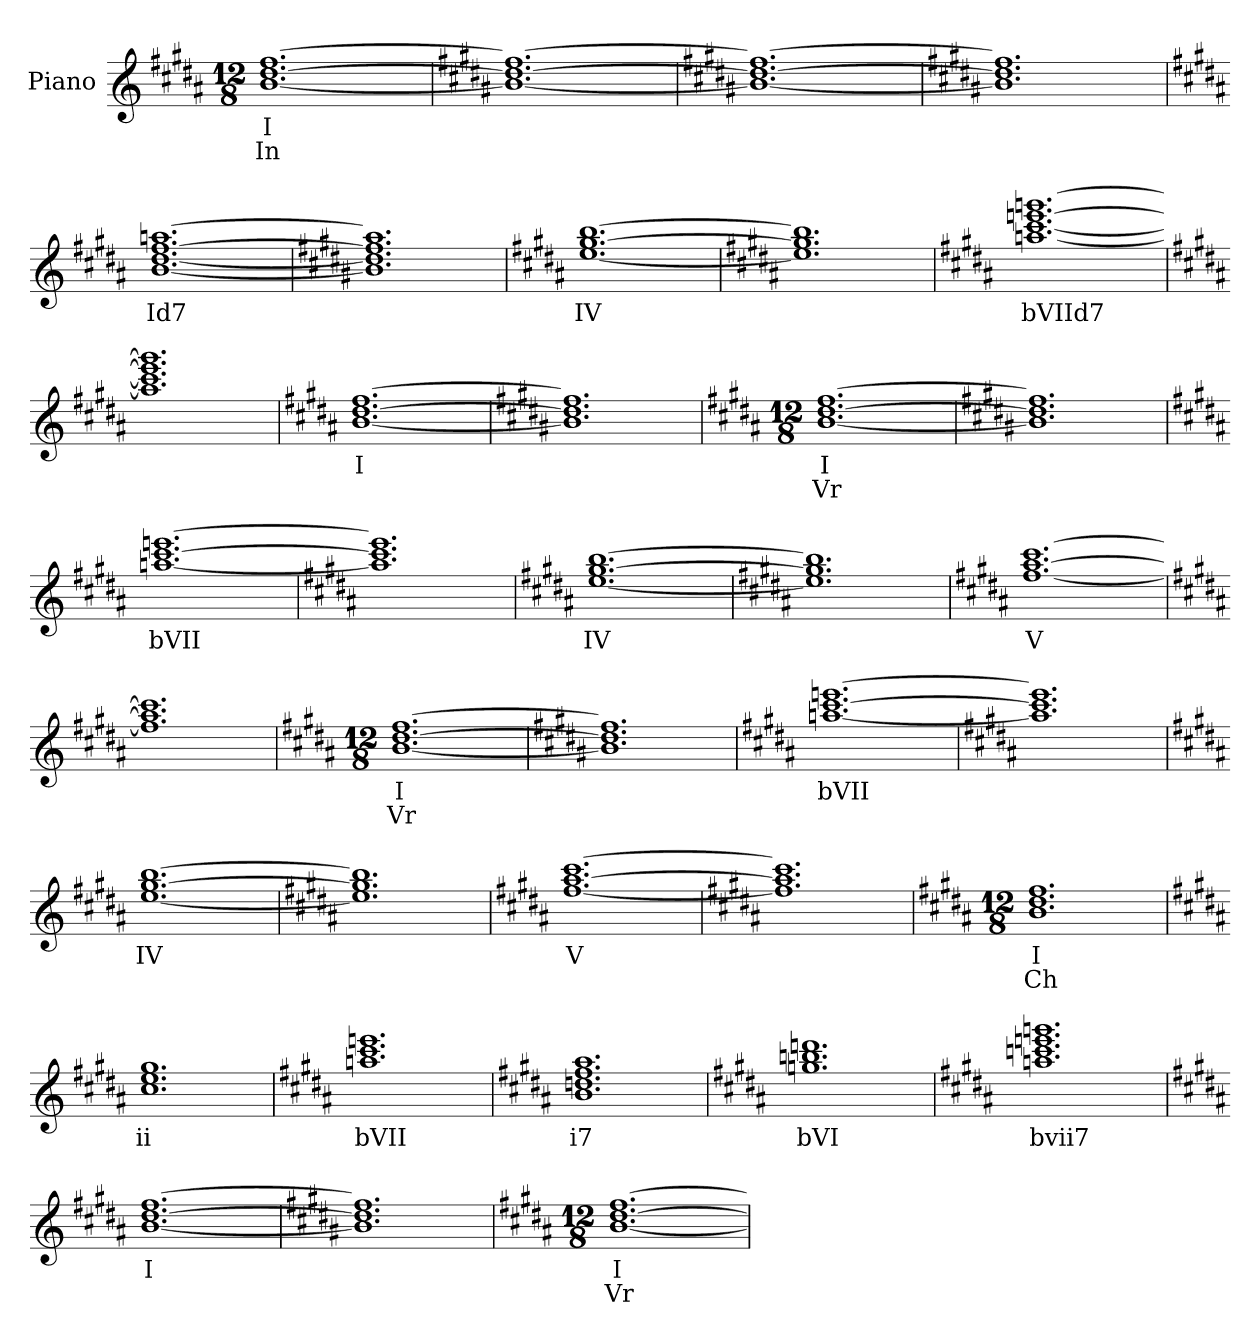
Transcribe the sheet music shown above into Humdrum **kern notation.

**kern	**text	**text
*part1	*part1	*part1
*staff1	*staff1	*staff1
*I"Piano	*	*
*I'Pno	*	*
*k[f#c#g#d#a#]	*	*
*B:	*	*
*M12/8	*	*
=	=	=
[1.b [1.dd# [1.ff#	I	In
=	=	=
*k[f#c#g#d#a#]	*	*
*B:	*	*
1.b_ 1.dd#_ 1.ff#_	.	.
=	=	=
*k[f#c#g#d#a#]	*	*
*B:	*	*
1.b_ 1.dd#_ 1.ff#_	.	.
=	=	=
*k[f#c#g#d#a#]	*	*
*B:	*	*
1.b] 1.dd#] 1.ff#]	.	.
=	=	=
*k[f#c#g#d#a#]	*	*
*B:	*	*
[1.b [1.dd# [1.ff# [1.aan	Id7	.
=	=	=
*k[f#c#g#d#a#]	*	*
*B:	*	*
1.b] 1.dd#] 1.ff#] 1.aan]	.	.
=	=	=
*k[f#c#g#d#a#]	*	*
*B:	*	*
[1.ee [1.gg# [1.bb	IV	.
=	=	=
*k[f#c#g#d#a#]	*	*
*B:	*	*
1.ee] 1.gg#] 1.bb]	.	.
=	=	=
*k[f#c#g#d#a#]	*	*
*B:	*	*
[1.aan [1.ccc# [1.eeen [1.gggn	bVIId7	.
=	=	=
*k[f#c#g#d#a#]	*	*
*B:	*	*
1.aan] 1.ccc#] 1.eeen] 1.gggn]	.	.
=	=	=
*k[f#c#g#d#a#]	*	*
*B:	*	*
[1.b [1.dd# [1.ff#	I	.
=	=	=
*k[f#c#g#d#a#]	*	*
*B:	*	*
1.b] 1.dd#] 1.ff#]	.	.
=	=	=
*k[f#c#g#d#a#]	*	*
*B:	*	*
*M12/8	*	*
[1.b [1.dd# [1.ff#	I	Vr
=	=	=
*k[f#c#g#d#a#]	*	*
*B:	*	*
1.b] 1.dd#] 1.ff#]	.	.
=	=	=
*k[f#c#g#d#a#]	*	*
*B:	*	*
[1.aan [1.ccc# [1.eeen	bVII	.
=	=	=
*k[f#c#g#d#a#]	*	*
*B:	*	*
1.aan] 1.ccc#] 1.eeen]	.	.
=	=	=
*k[f#c#g#d#a#]	*	*
*B:	*	*
[1.ee [1.gg# [1.bb	IV	.
=	=	=
*k[f#c#g#d#a#]	*	*
*B:	*	*
1.ee] 1.gg#] 1.bb]	.	.
=	=	=
*k[f#c#g#d#a#]	*	*
*B:	*	*
[1.ff# [1.aa# [1.ccc#	V	.
=	=	=
*k[f#c#g#d#a#]	*	*
*B:	*	*
1.ff#] 1.aa#] 1.ccc#]	.	.
=	=	=
*k[f#c#g#d#a#]	*	*
*B:	*	*
*M12/8	*	*
[1.b [1.dd# [1.ff#	I	Vr
=	=	=
*k[f#c#g#d#a#]	*	*
*B:	*	*
1.b] 1.dd#] 1.ff#]	.	.
=	=	=
*k[f#c#g#d#a#]	*	*
*B:	*	*
[1.aan [1.ccc# [1.eeen	bVII	.
=	=	=
*k[f#c#g#d#a#]	*	*
*B:	*	*
1.aan] 1.ccc#] 1.eeen]	.	.
=	=	=
*k[f#c#g#d#a#]	*	*
*B:	*	*
[1.ee [1.gg# [1.bb	IV	.
=	=	=
*k[f#c#g#d#a#]	*	*
*B:	*	*
1.ee] 1.gg#] 1.bb]	.	.
=	=	=
*k[f#c#g#d#a#]	*	*
*B:	*	*
[1.ff# [1.aa# [1.ccc#	V	.
=	=	=
*k[f#c#g#d#a#]	*	*
*B:	*	*
1.ff#] 1.aa#] 1.ccc#]	.	.
=	=	=
*k[f#c#g#d#a#]	*	*
*B:	*	*
*M12/8	*	*
1.b 1.dd# 1.ff#	I	Ch
=	=	=
*k[f#c#g#d#a#]	*	*
*B:	*	*
1.cc# 1.ee 1.gg#	ii	.
=	=	=
*k[f#c#g#d#a#]	*	*
*B:	*	*
1.aan 1.ccc# 1.eeen	bVII	.
=	=	=
*k[f#c#g#d#a#]	*	*
*B:	*	*
1.b 1.ddn 1.ff# 1.aa#	i7	.
=	=	=
*k[f#c#g#d#a#]	*	*
*B:	*	*
1.ggn 1.bbn 1.dddn	bVI	.
=	=	=
*k[f#c#g#d#a#]	*	*
*B:	*	*
1.aan 1.cccn 1.eeen 1.gggn	bvii7	.
=	=	=
*k[f#c#g#d#a#]	*	*
*B:	*	*
[1.b [1.dd# [1.ff#	I	.
=	=	=
*k[f#c#g#d#a#]	*	*
*B:	*	*
1.b] 1.dd#] 1.ff#]	.	.
=	=	=
*k[f#c#g#d#a#]	*	*
*B:	*	*
*M12/8	*	*
[1.b [1.dd# [1.ff#	I	Vr
=	=	=
*-	*-	*-
